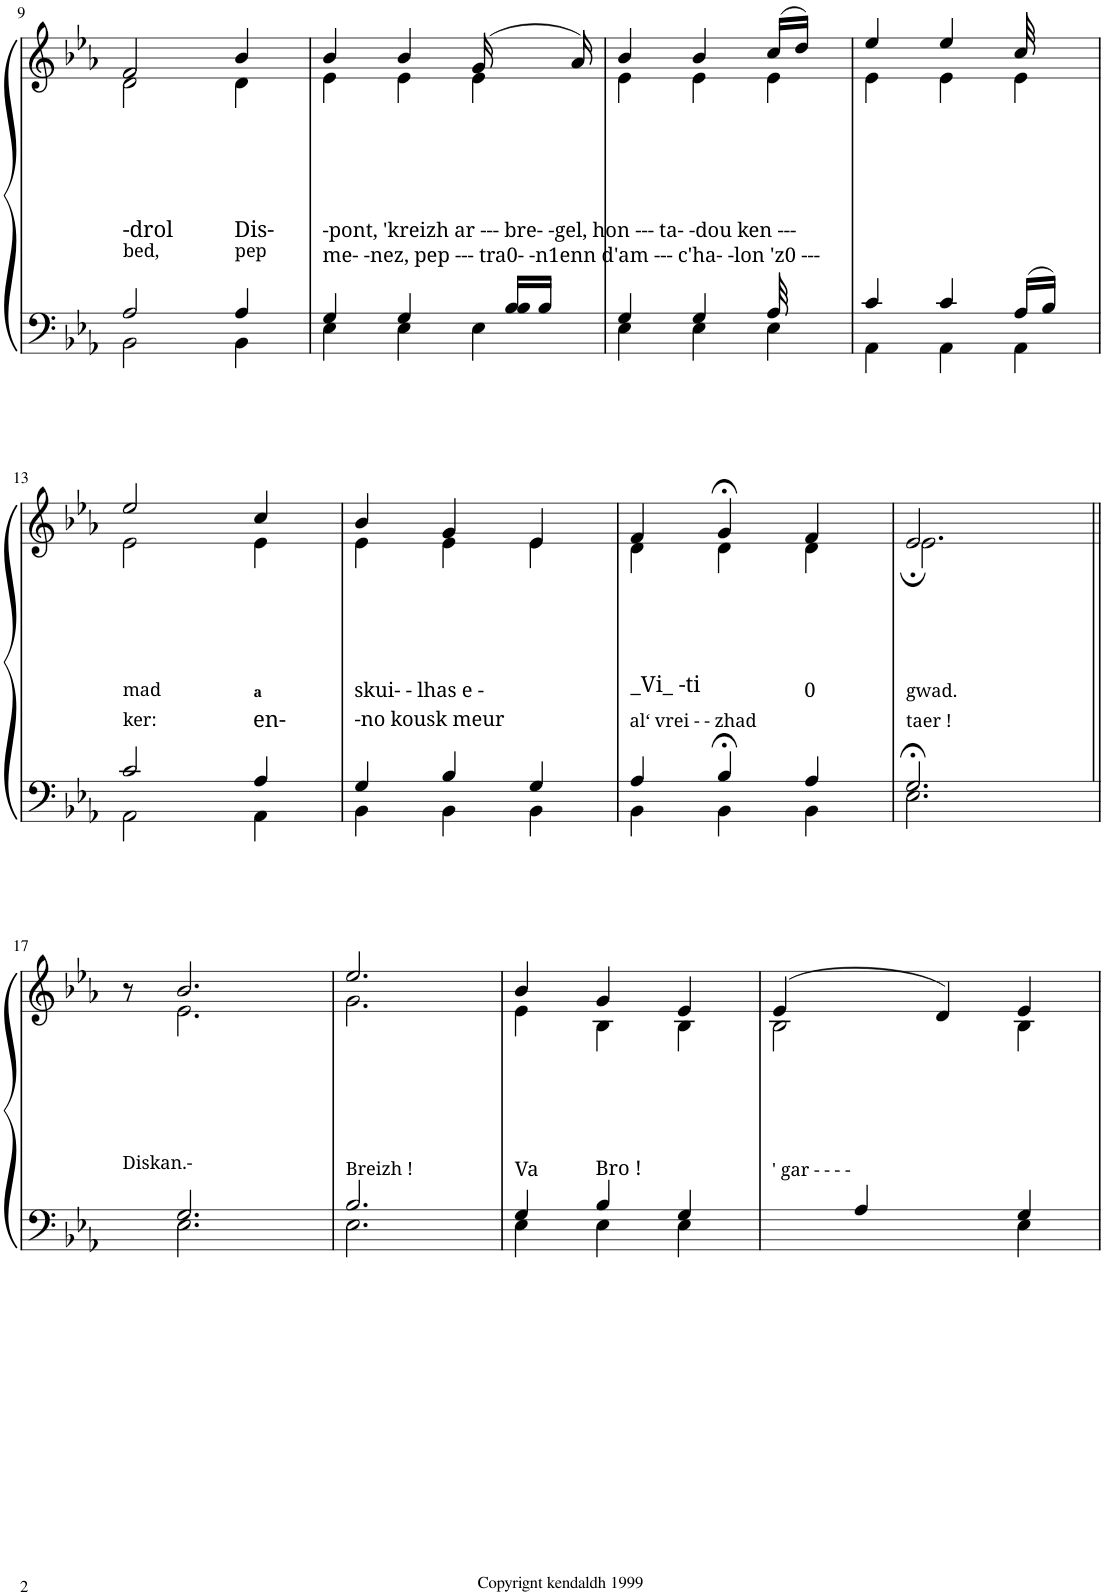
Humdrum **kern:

**kern	**kern
*part1	*part1
*staff2	*staff1
*I"T/B	*
!!LO:PB:g=z
*clefF4	*clefG2
*k[b-e-a-]	*k[b-e-a-]
*M3/4	*M3/4
=9	=9
*^	*^
!	!	!LO:TX:b:t=-drol	!
!	!	!LO:TX:b:t=bed,	!
2A-/	2BB-\	2f/	2d\
!	!	!LO:TX:b:t=Dis-	!
!	!	!LO:TX:b:t=pep	!
4A-/	4BB-\	4b-/	4d\
=10	=10	=10	=10
*	*^	*	*
!	!	!	!LO:TX:b:t=-pont, 'kreizh ar --- bre- -gel, hon --- ta- -dou ken ---	!
!	!	!	!LO:TX:b:t=me- -nez, pep --- tra0- -n1enn d'am --- c'ha- -lon 'z0 ---	!
16ryy	4G/	4E-\	4b-/	4e-\
.	4G/	4E-\	4b-/	4e-\
.	4E-\	4ryy	(16g/	4e-\
16B-/ 16B-/LL	.	.	8ryy	.
16B-/JJ	.	.	.	.
16ryy	.	.	16a-/)	.
*	*v	*v	*	*
=11	=11	=11	=11
4G/	4E-\	4b-/	4e-\
4G/	4E-\	4b-/	4e-\
32A-/	4E-\	(16cc/LL	4e-\
8..ryy	.	.	.
.	.	16dd/JJ)	.
.	.	8ryy	.
=12	=12	=12	=12
4c/	4AA-\	4ee-/	4e-\
4c/	4AA-\	4ee-/	4e-\
16A-/LL	4AA-\	32cc/	4e-\
.	.	8..ryy	.
16B-/JJ	.	.	.
8ryy	.	.	.
!!LO:LB:g=z	!!
=13	=13	=13	=13
!	!	!LO:TX:b:t=mad	!
!	!	!LO:TX:b:t=ker&colon;	!
2c/	2AA-\	2ee-/	2e-\
!	!	!LO:TX:b:B:t=a	!
!	!	!LO:TX:b:t=en-	!
4A-/	4AA-\	4cc/	4e-\
=14	=14	=14	=14
!	!	!LO:TX:b:t=skui- - lhas e -	!
!	!	!LO:TX:b:t=-no kousk meur	!
4G/	4BB-\	4b-/	4e-\
4B-/	4BB-\	4g/	4e-\
4G/	4BB-\	4e-\	4e-/
=15	=15	=15	=15
!	!	!LO:TX:b:t=_Vi_ -ti	!
!	!	!LO:TX:b:t=al‘ vrei - - zhad	!
4A-/	4BB-\	4f/	4d\
4B-;</	4BB-\	4g;</	4d\
!	!	!LO:TX:b:t=0	!
4A-/	4BB-\	4f/	4d\
=16	=16	=16	=16
!	!	!LO:TX:b:t=gwad.	!
!	!	!LO:TX:b:t=taer !	!
2.G;</	2.E-\	2.e-\	2e-;/
.	.	.	4ryy
!!LO:LB:g=z	!!
=17||	=17||	=17||	=17||
!	!	!LO:TX:b:t=Diskan.-	!
8ryy	8ryy	8r	8ryy
[8%5G/	[8%5E-\	[8%5b-/	[8%5e-\
=18	=18	=18	=18
!	!	!LO:TX:b:t=Breizh !	!
2.B-/	2.E-\	2.ee-/	2.g\
8G/]	8E-\]	8b-/]	8e-\]
=19	=19	=19	=19
!	!	!LO:TX:b:t=Va	!
4G/	4E-\	4b-/	4e-\
!	!	!LO:TX:b:t=Bro !	!
4B-/	4E-\	4g/	4B-\
4G/	4E-\	4e-/	4B-\
=20	=20	=20	=20
*	*^	*	*
!	!	!	!LO:TX:b:t=' gar - - - -	!
4ryy	2.ryy	2.ryy	(4e-/	2B-\
4A-/	.	.	4ryy	.
2ryy	.	.	4d/)	4ryy
.	4G/	4E-\	4e-/	4B-\
*v	*v	*v	*	*
*	*v	*v
=	=
*-	*-
